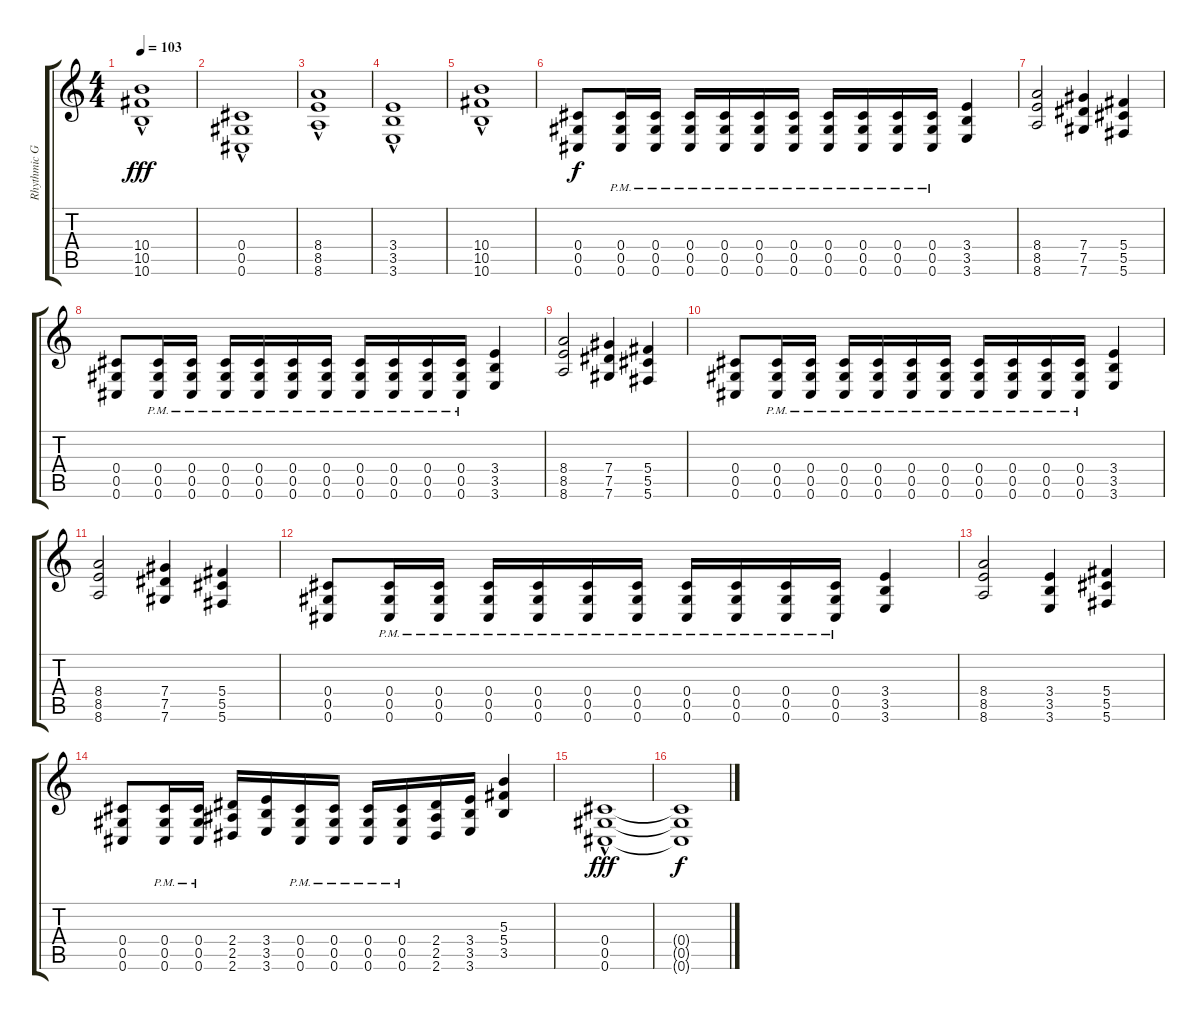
\track ("Rhythmic Guitar" "Rhythmic G") {instrument distortionguitar}
\staff {score tabs}
\tuning (Eb4 Bb3 Gb3 Db3 Ab2 Db2) {hide}
\ts (4 4)
\tempo 103
\clef g2
\ks c
(10.4{hac} 10.5{hac} 10.6{hac}).1{dy fff} |
(0.4{hac} 0.5{hac} 0.6{hac}).1 |
(8.4{hac} 8.5{hac} 8.6{hac}).1 |
(3.4{hac} 3.5{hac} 3.6{hac}).1 |
(10.4{hac} 10.5{hac} 10.6{hac}).1 |
(0.4 0.5 0.6).8{dy f} (0.4{pm} 0.5{pm} 0.6{pm}).16 (0.4{pm} 0.5{pm} 0.6{pm}).16 (0.4{pm} 0.5{pm} 0.6{pm}).16 (0.4{pm} 0.5{pm} 0.6{pm}).16 (0.4{pm} 0.5{pm} 0.6{pm}).16 (0.4{pm} 0.5{pm} 0.6{pm}).16 (0.4{pm} 0.5{pm} 0.6{pm}).16 (0.4{pm} 0.5{pm} 0.6{pm}).16 (0.4{pm} 0.5{pm} 0.6{pm}).16 (0.4{pm} 0.5{pm} 0.6{pm}).16 (3.4 3.5 3.6).4 |
(8.4 8.5 8.6).2 (7.4 7.5 7.6).4 (5.4 5.5 5.6).4 |
(0.4 0.5 0.6).8 (0.4{pm} 0.5{pm} 0.6{pm}).16 (0.4{pm} 0.5{pm} 0.6{pm}).16 (0.4{pm} 0.5{pm} 0.6{pm}).16 (0.4{pm} 0.5{pm} 0.6{pm}).16 (0.4{pm} 0.5{pm} 0.6{pm}).16 (0.4{pm} 0.5{pm} 0.6{pm}).16 (0.4{pm} 0.5{pm} 0.6{pm}).16 (0.4{pm} 0.5{pm} 0.6{pm}).16 (0.4{pm} 0.5{pm} 0.6{pm}).16 (0.4{pm} 0.5{pm} 0.6{pm}).16 (3.4 3.5 3.6).4 |
(8.4 8.5 8.6).2 (7.4 7.5 7.6).4 (5.4 5.5 5.6).4 |
(0.4 0.5 0.6).8 (0.4{pm} 0.5{pm} 0.6{pm}).16 (0.4{pm} 0.5{pm} 0.6{pm}).16 (0.4{pm} 0.5{pm} 0.6{pm}).16 (0.4{pm} 0.5{pm} 0.6{pm}).16 (0.4{pm} 0.5{pm} 0.6{pm}).16 (0.4{pm} 0.5{pm} 0.6{pm}).16 (0.4{pm} 0.5{pm} 0.6{pm}).16 (0.4{pm} 0.5{pm} 0.6{pm}).16 (0.4{pm} 0.5{pm} 0.6{pm}).16 (0.4{pm} 0.5{pm} 0.6{pm}).16 (3.4 3.5 3.6).4 |
(8.4 8.5 8.6).2 (7.4 7.5 7.6).4 (5.4 5.5 5.6).4 |
(0.4 0.5 0.6).8 (0.4{pm} 0.5{pm} 0.6{pm}).16 (0.4{pm} 0.5{pm} 0.6{pm}).16 (0.4{pm} 0.5{pm} 0.6{pm}).16 (0.4{pm} 0.5{pm} 0.6{pm}).16 (0.4{pm} 0.5{pm} 0.6{pm}).16 (0.4{pm} 0.5{pm} 0.6{pm}).16 (0.4{pm} 0.5{pm} 0.6{pm}).16 (0.4{pm} 0.5{pm} 0.6{pm}).16 (0.4{pm} 0.5{pm} 0.6{pm}).16 (0.4{pm} 0.5{pm} 0.6{pm}).16 (3.4 3.5 3.6).4 |
(8.4 8.5 8.6).2 (3.4 3.5 3.6).4 (5.4 5.5 5.6).4 |
(0.4 0.5 0.6).8 (0.4{pm} 0.5{pm} 0.6{pm}).16 (0.4{pm} 0.5{pm} 0.6{pm}).16 (2.4 2.5 2.6).16 (3.4 3.5 3.6).16 (0.4{pm} 0.5{pm} 0.6{pm}).16 (0.4{pm} 0.5{pm} 0.6{pm}).16 (0.4{pm} 0.5{pm} 0.6{pm}).16 (0.4{pm} 0.5{pm} 0.6{pm}).16 (2.4 2.5 2.6).16 (3.4 3.5 3.6).16 (5.3 5.4 3.5).4 |
(0.4{hac} 0.5{hac} 0.6{hac}).1{dy fff} |
(0.4{t} 0.5{t} 0.6{t}).1{dy f}
